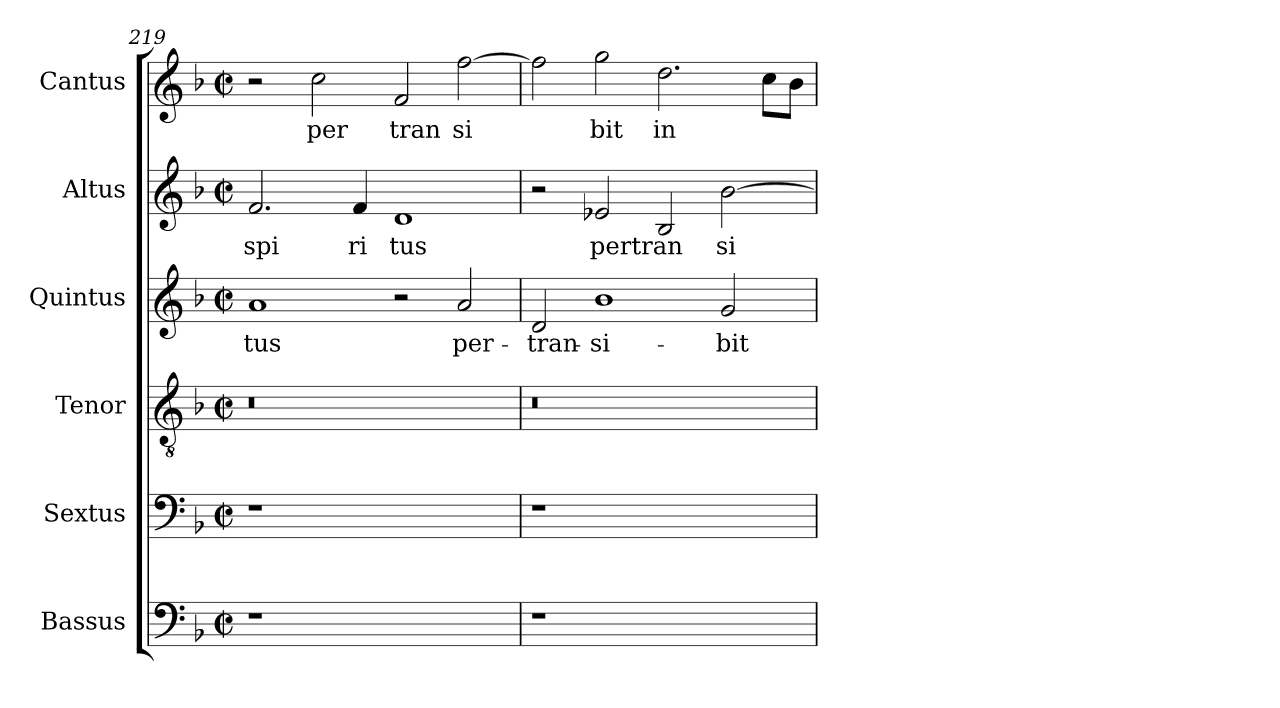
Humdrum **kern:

**kern	**kern	**kern	**kern	**text	**kern	**text	**kern	**text
*part6	*part5	*part4	*part3	*part3	*part2	*part2	*part1	*part1
*staff6	*staff5	*staff4	*staff3	*staff3	*staff2	*staff2	*staff1	*staff1
*I"Bassus	*I"Sextus	*I"Tenor	*I"Quintus	*	*I"Altus	*	*I"Cantus	*
*I'Bassus	*I'Sextus	*I'Tenor	*I'Quintus	*	*I'Altus	*	*I'Cantus	*
*clefF4	*clefF4	*clefGv2	*clefG2	*	*clefG2	*	*clefG2	*
*k[b-]	*k[b-]	*k[b-]	*k[b-]	*	*k[b-]	*	*k[b-]	*
*F:	*F:	*F:	*F:	*	*F:	*	*F:	*
*M2/2	*M2/2	*M2/2	*M2/2	*	*M2/2	*	*M2/2	*
*met(c|)	*met(c|)	*met(c|)	*met(c|)	*	*met(c|)	*	*met(c|)	*
=219	=219	=219	=219	=219	=219	=219	=219	=219
!	!	!	!	!LO:LY:b:cj	!	!LO:LY:b:cj	!	!
1r	1r	0r	1a	-tus	2.f/	spi	2r	.
!	!	!	!	!	!	!	!	!LO:LY:b:cj
.	.	.	.	.	.	.	2cc\	per
!	!	!	!	!	!	!LO:LY:b:cj	!	!
.	.	.	.	.	4f/	ri	.	.
!	!	!	!	!	!	!LO:LY:b:cj	!	!LO:LY:b:cj
1ryy	1ryy	.	2r	.	1d	tus	2f/	tran
!	!	!	!	!LO:LY:b:cj	!	!	!	!LO:LY:b:cj
.	.	.	2a/	per-	.	.	[>2ff\	si
=220	=220	=220	=220	=220	=220	=220	=220	=220
!	!	!	!	!LO:LY:b:cj	!	!	!	!LO:LY:b:cj
1r	1r	0r	2d/	-tran-	2r	.	2ff\]	.
!	!	!	!	!LO:LY:b:cj	!	!LO:LY:b:cj	!	!LO:LY:b:cj
.	.	.	1b-	-si-	2e-X/	pertran	2gg\	bit
!	!	!	!	!	!	!LO:LY:b:cj	!	!LO:LY:b:cj
1ryy	1ryy	.	.	.	2B-/	.	2.dd\	in
!	!	!	!	!LO:LY:b:cj	!	!LO:LY:b:cj	!	!
.	.	.	2g/	-bit	[>2b-\	si	.	.
!	!	!	!	!	!	!	!	!LO:LY:b:cj
.	.	.	.	.	.	.	8cc\L	.
!	!	!	!	!	!	!	!	!LO:LY:b:cj
.	.	.	.	.	.	.	8b-\J	.
=	=	=	=	=	=	=	=	=
*-	*-	*-	*-	*-	*-	*-	*-	*-
